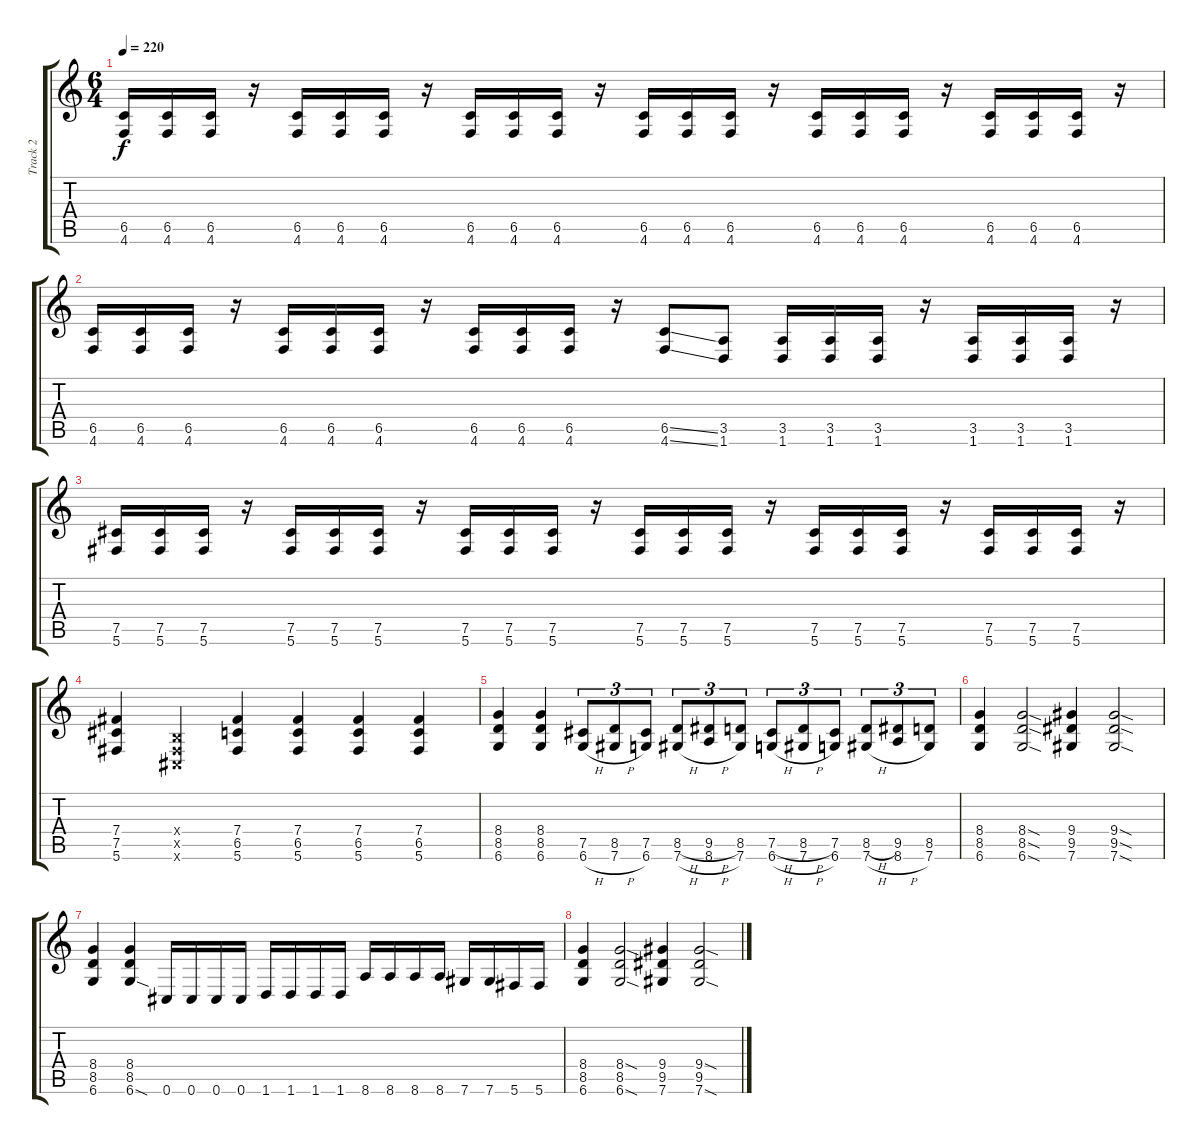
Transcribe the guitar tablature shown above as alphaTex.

\track ("Track 2" "Track 2") {instrument distortionguitar}
\staff {score tabs}
\tuning (Db4 Ab3 E3 B2 Gb2 Db2) {hide}
\ts (6 4)
\tempo 220
\clef g2
\ks c
(6.5 4.6).16{dy f} (6.5 4.6).16 (6.5 4.6).16 r.16 (6.5 4.6).16 (6.5 4.6).16 (6.5 4.6).16 r.16 (6.5 4.6).16 (6.5 4.6).16 (6.5 4.6).16 r.16 (6.5 4.6).16 (6.5 4.6).16 (6.5 4.6).16 r.16 (6.5 4.6).16 (6.5 4.6).16 (6.5 4.6).16 r.16 (6.5 4.6).16 (6.5 4.6).16 (6.5 4.6).16 r.16 |
(6.5 4.6).16 (6.5 4.6).16 (6.5 4.6).16 r.16 (6.5 4.6).16 (6.5 4.6).16 (6.5 4.6).16 r.16 (6.5 4.6).16 (6.5 4.6).16 (6.5 4.6).16 r.16 (6.5{ss} 4.6{ss}).8 (3.5 1.6).8 (3.5 1.6).16 (3.5 1.6).16 (3.5 1.6).16 r.16 (3.5 1.6).16 (3.5 1.6).16 (3.5 1.6).16 r.16 |
(7.5 5.6).16 (7.5 5.6).16 (7.5 5.6).16 r.16 (7.5 5.6).16 (7.5 5.6).16 (7.5 5.6).16 r.16 (7.5 5.6).16 (7.5 5.6).16 (7.5 5.6).16 r.16 (7.5 5.6).16 (7.5 5.6).16 (7.5 5.6).16 r.16 (7.5 5.6).16 (7.5 5.6).16 (7.5 5.6).16 r.16 (7.5 5.6).16 (7.5 5.6).16 (7.5 5.6).16 r.16 |
(7.4 7.5 5.6).4 (0.4{x} 0.5{x} 0.6{x}).4 (7.4 6.5 5.6).4 (7.4 6.5 5.6).4 (7.4 6.5 5.6).4 (7.4 6.5 5.6).4 |
(8.4 8.5 6.6).4 (8.4 8.5 6.6).4 (7.5 6.6{h}).8{tu (3 2)} (8.5 7.6{h}).8{tu (3 2)} (7.5 6.6).8{tu (3 2)} (8.5{h} 7.6{h}).8{tu (3 2)} (9.5{h} 8.6{h}).8{tu (3 2)} (8.5 7.6).8{tu (3 2)} (7.5{h} 6.6{h}).8{tu (3 2)} (8.5{h} 7.6{h}).8{tu (3 2)} (7.5 6.6).8{tu (3 2)} (8.5{h} 7.6{h}).8{tu (3 2)} (9.5 8.6{h}).8{tu (3 2)} (8.5 7.6).8{tu (3 2)} |
(8.4 8.5 6.6).4 (8.4{sod} 8.5{sod} 6.6{sod}).2 (9.4 9.5 7.6).4 (9.4{sod} 9.5{sod} 7.6{sod}).2 |
(8.4 8.5 6.6).4 (8.4 8.5 6.6{sod}).4 0.6.16 0.6.16 0.6.16 0.6.16 1.6.16 1.6.16 1.6.16 1.6.16 8.6.16 8.6.16 8.6.16 8.6.16 7.6.16 7.6.16 5.6.16 5.6.16 |
(8.4 8.5 6.6).4 (8.4{sod} 8.5 6.6{sod}).2 (9.4 9.5 7.6).4 (9.4{sod} 9.5 7.6{sod}).2
